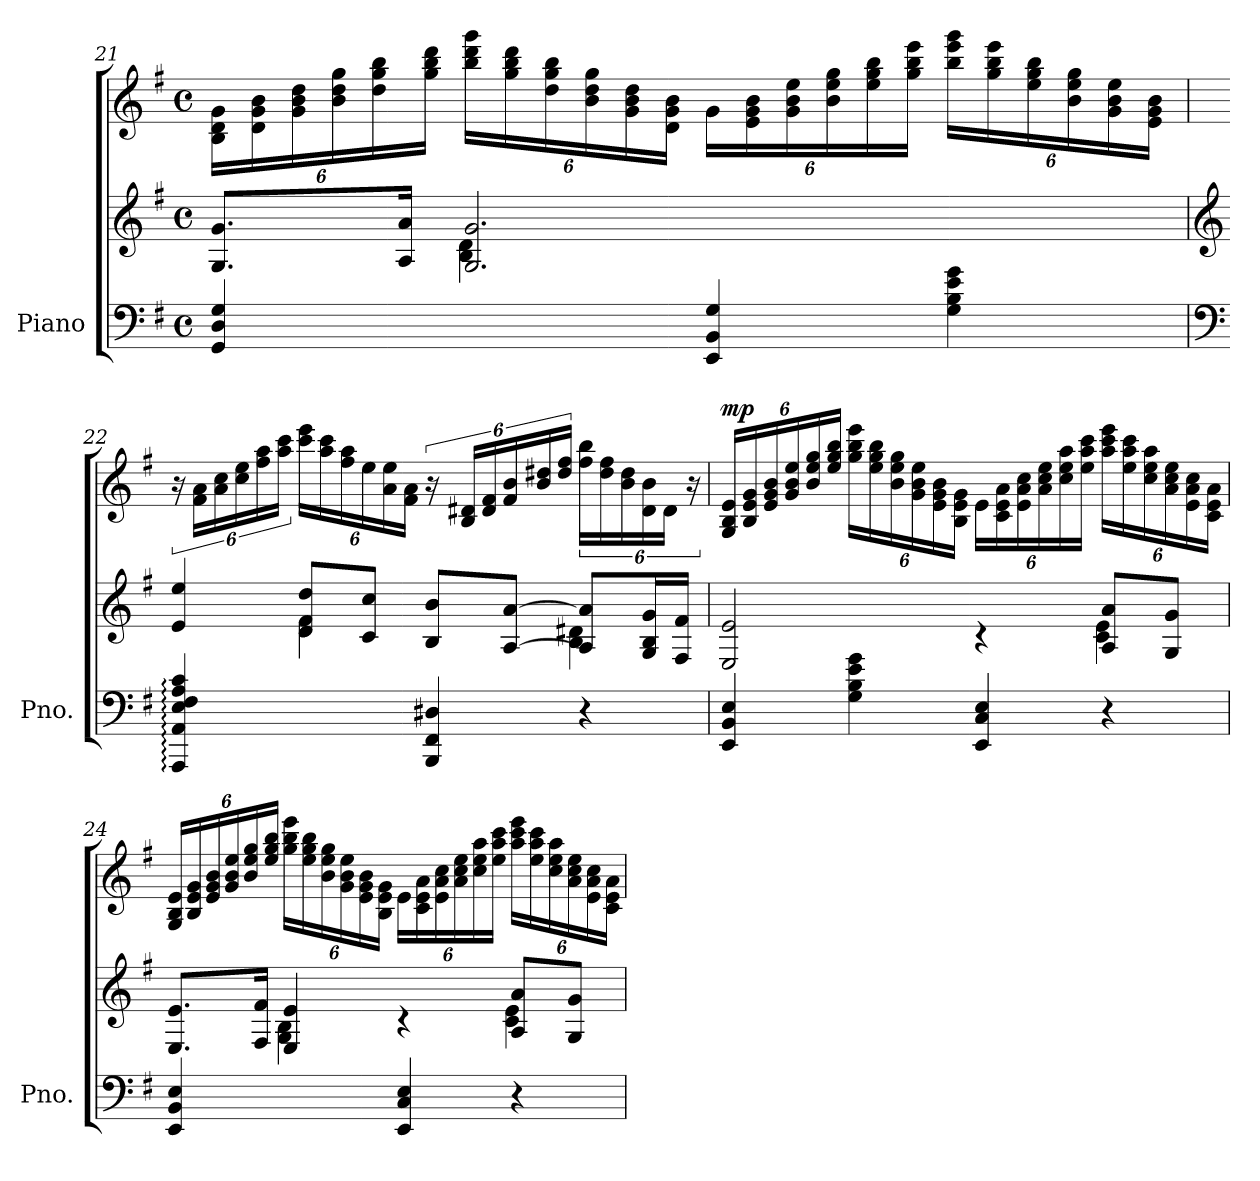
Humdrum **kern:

**kern	**kern	**kern	**dynam
*part1	*part1	*part1	*part1
*staff3	*staff2	*staff1	*staff1/2/3
*I"Piano	*	*	*
*I'Pno.	*	*	*
*clefF4	*clefG2	*clefG2	*
*k[f#]	*k[f#]	*k[f#]	*
*M4/4	*M4/4	*M4/4	*
*met(c)	*met(c)	*met(c)	*
=21	=21	=21	=21
*	*^	*	*
*	*	*	*Xbrackettup	*
4GG/ 4D/ 4G/	8.G/ 8.g/L	4ryy	24B\ 24d\ 24g\LL	.
.	.	.	24d\ 24g\ 24b\	.
.	.	.	24g\ 24b\ 24dd\	.
.	.	.	24b\ 24dd\ 24gg\	.
.	.	.	24dd\ 24gg\ 24bb\	.
.	16A/ 16a/Jk	.	.	.
.	.	.	24gg\ 24bb\ 24ddd\JJ	.
4ryy	2.G/ 2.g/	4B\ 4d\	24bb\ 24ddd\ 24ggg\LL	.
.	.	.	24gg\ 24bb\ 24ddd\	.
.	.	.	24dd\ 24gg\ 24bb\	.
.	.	.	24b\ 24dd\ 24gg\	.
.	.	.	24g\ 24b\ 24dd\	.
.	.	.	24d\ 24g\ 24b\JJ	.
4EE/ 4BB/ 4G/	.	2ryy	24g\LL	.
.	.	.	24e\ 24g\ 24b\	.
.	.	.	24g\ 24b\ 24ee\	.
.	.	.	24b\ 24ee\ 24gg\	.
.	.	.	24ee\ 24gg\ 24bb\	.
.	.	.	24gg\ 24bb\ 24eee\JJ	.
4G\ 4B\ 4e\ 4g\	.	.	24bb\ 24eee\ 24ggg\LL	.
.	.	.	24gg\ 24bb\ 24eee\	.
.	.	.	24ee\ 24gg\ 24bb\	.
.	.	.	24b\ 24ee\ 24gg\	.
.	.	.	24g\ 24b\ 24ee\	.
.	.	.	24e\ 24g\ 24b\JJ	.
!!LO:PB:g=z
=22	=22	=22	=22	=22
*clefF4	*clefG2	*	*	*
*	*	*	*brackettup	*
4AAA/: 4AA/: 4E/: 4F#/: 4A/: 4c/:	4e/ 4ee/	4ryy	24r	.
.	.	.	24f#\ 24a\LL	.
.	.	.	24a\ 24cc\	.
.	.	.	24cc\ 24ee\	.
.	.	.	24ff#\ 24aa\	.
.	.	.	24aa\ 24ccc\JJ	.
*	*	*	*Xbrackettup	*
4ryy	8d/ 8dd/L	4d\ 4f#\	24ccc\ 24eee\LL	.
.	.	.	24aa\ 24ccc\	.
.	.	.	24ff#\ 24aa\	.
.	8c/ 8cc/J	.	24ee\	.
.	.	.	24a\ 24ee\	.
.	.	.	24f#\ 24a\JJ	.
*	*	*	*brackettup	*
4BBB/ 4FF#/ 4D#X/	8B/ 8b/L	4ryy	24r	.
.	.	.	24B/ 24d#X/LL	.
.	.	.	24d#/ 24f#/	.
.	[8A/ [8a/J	.	24f#/ 24b/	.
.	.	.	24b/ 24dd#X/	.
.	.	.	24dd#/ 24ff#/JJ	.
4r	8A/] 8a/]L	4B\ 4d#X\	24ff#\ 24bb\LL	.
.	.	.	24dd#\ 24ff#\	.
.	.	.	24b\ 24dd#\	.
.	16G/ 16B/ 16g/L	.	24d#\ 24b\	.
.	.	.	24d#\JJ	.
.	16F#/ 16f#/JJ	.	.	.
.	.	.	24r	.
=23	=23	=23	=23	=23
*	*	*	*Xbrackettup	*
!	!	!	!	!LO:DY:a
4EE/ 4BB/ 4E/	2E/ 2e/	2.ryy	24G/ 24B/ 24e/LL	mp
.	.	.	24B/ 24e/ 24g/	.
.	.	.	24e/ 24g/ 24b/	.
.	.	.	24g/ 24b/ 24ee/	.
.	.	.	24b/ 24ee/ 24gg/	.
.	.	.	24ee/ 24gg/ 24bb/JJ	.
4G\ 4B\ 4e\ 4g\	.	.	24gg\ 24bb\ 24eee\LL	.
.	.	.	24ee\ 24gg\ 24bb\	.
.	.	.	24b\ 24ee\ 24gg\	.
.	.	.	24g\ 24b\ 24ee\	.
.	.	.	24e\ 24g\ 24b\	.
.	.	.	24B\ 24e\ 24g\JJ	.
4EE/ 4C/ 4E/	4rc	.	24e\LL	.
.	.	.	24c\ 24e\ 24a\	.
.	.	.	24e\ 24a\ 24cc\	.
.	.	.	24a\ 24cc\ 24ee\	.
.	.	.	24cc\ 24ee\ 24aa\	.
.	.	.	24ee\ 24aa\ 24ccc\JJ	.
4r	8A/ 8a/L	4c\ 4e\	24aa\ 24ccc\ 24eee\LL	.
.	.	.	24ee\ 24aa\ 24ccc\	.
.	.	.	24cc\ 24ee\ 24aa\	.
.	8G/ 8g/J	.	24a\ 24cc\ 24ee\	.
.	.	.	24e\ 24a\ 24cc\	.
.	.	.	24c\ 24e\ 24a\JJ	.
!!LO:LB:g=z
=24	=24	=24	=24	=24
4EE/ 4BB/ 4E/	8.E/ 8.e/L	4ryy	24G/ 24B/ 24e/LL	.
.	.	.	24B/ 24e/ 24g/	.
.	.	.	24e/ 24g/ 24b/	.
.	.	.	24g/ 24b/ 24ee/	.
.	.	.	24b/ 24ee/ 24gg/	.
.	16F#/ 16f#/Jk	.	.	.
.	.	.	24ee/ 24gg/ 24bb/JJ	.
4ryy	4E/ 4e/	4G\ 4B\	24gg\ 24bb\ 24eee\LL	.
.	.	.	24ee\ 24gg\ 24bb\	.
.	.	.	24b\ 24ee\ 24gg\	.
.	.	.	24g\ 24b\ 24ee\	.
.	.	.	24e\ 24g\ 24b\	.
.	.	.	24B\ 24e\ 24g\JJ	.
4EE/ 4C/ 4E/	4rc	4ryy	24e\LL	.
.	.	.	24c\ 24e\ 24a\	.
.	.	.	24e\ 24a\ 24cc\	.
.	.	.	24a\ 24cc\ 24ee\	.
.	.	.	24cc\ 24ee\ 24aa\	.
.	.	.	24ee\ 24aa\ 24ccc\JJ	.
4r	8A/ 8a/L	4c\ 4e\	24aa\ 24ccc\ 24eee\LL	.
.	.	.	24ee\ 24aa\ 24ccc\	.
.	.	.	24cc\ 24ee\ 24aa\	.
.	8G/ 8g/J	.	24a\ 24cc\ 24ee\	.
.	.	.	24e\ 24a\ 24cc\	.
.	.	.	24c\ 24e\ 24a\JJ	.
*	*v	*v	*	*
=	=	=	=
*-	*-	*-	*-
